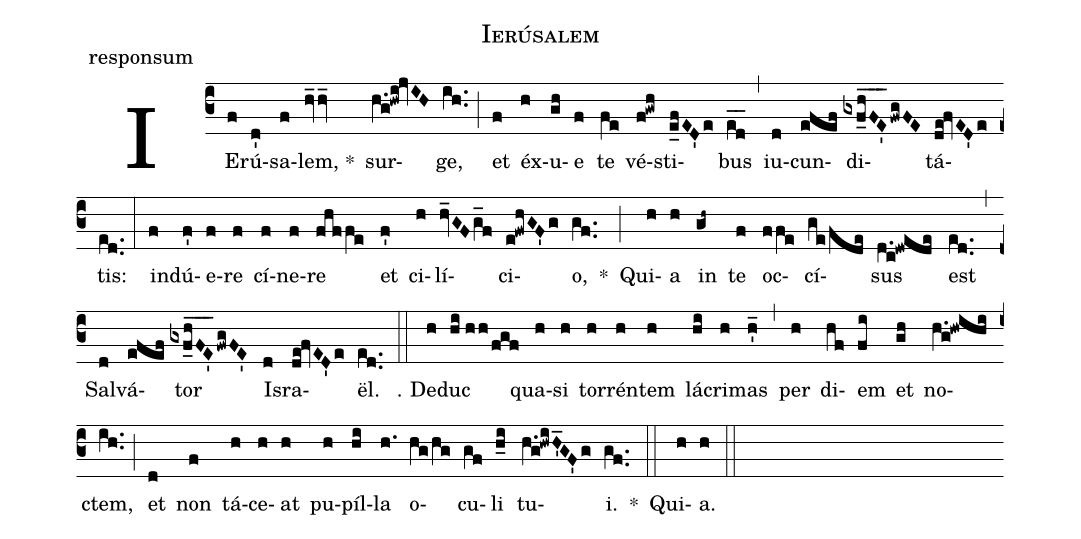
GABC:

name:Ierúsalem;
office-part:responsum;
%%
(c3) IE(f)rú(d')sa(f)lem, *(hv_hv_) sur(h.g!hwi!jvIH)ge,(ih..) (;)
et(f) éx(h)u(gh)e(f) te(fe) vé(f!gwh)sti(e_fED'e)bus(ed__) (,)
iu(d)cun(efef)di(gxf_hF__E'_fwgFE)tá(de!fvED'e)tis:(ed..) (:)
in(f)dú(f')e(f)re(f) cí(f)ne(f)re(fhffe) et(f') ci(h)lí(hv_GFg_f)ci(e!fwhGF'g)o,(gf..) *(;)
Qui(h)a(h) in(gh~) te(f) oc(ffe)cí(ge/fde)sus(d.c!dwede) est(ed..) (,)
Sal(d)vá(efef)tor(gxf_hF__E_'fwgFE') I(d)sra(de!fvED'e)ël.(ed..) (::)

℣. De(h)duc(hi//hh/fgf) qua(h)si(h) tor(h)rén(h)tem(h) lá(hi)cri(h)mas(h'_) (,)
per(h) di(hf)em(fi) et(gh) no(h.g!hwihi)ctem,(ih..) (;)
et(d) non(f) tá(h)ce(h)at(h) pu(h)píl(hi)la(h.) o(hg/hg)cu(gf)li(h_i) tu(h.g!hwiH'_GF'g)i.(gf..) *(::)
Qui(h)a.(h) (::)
